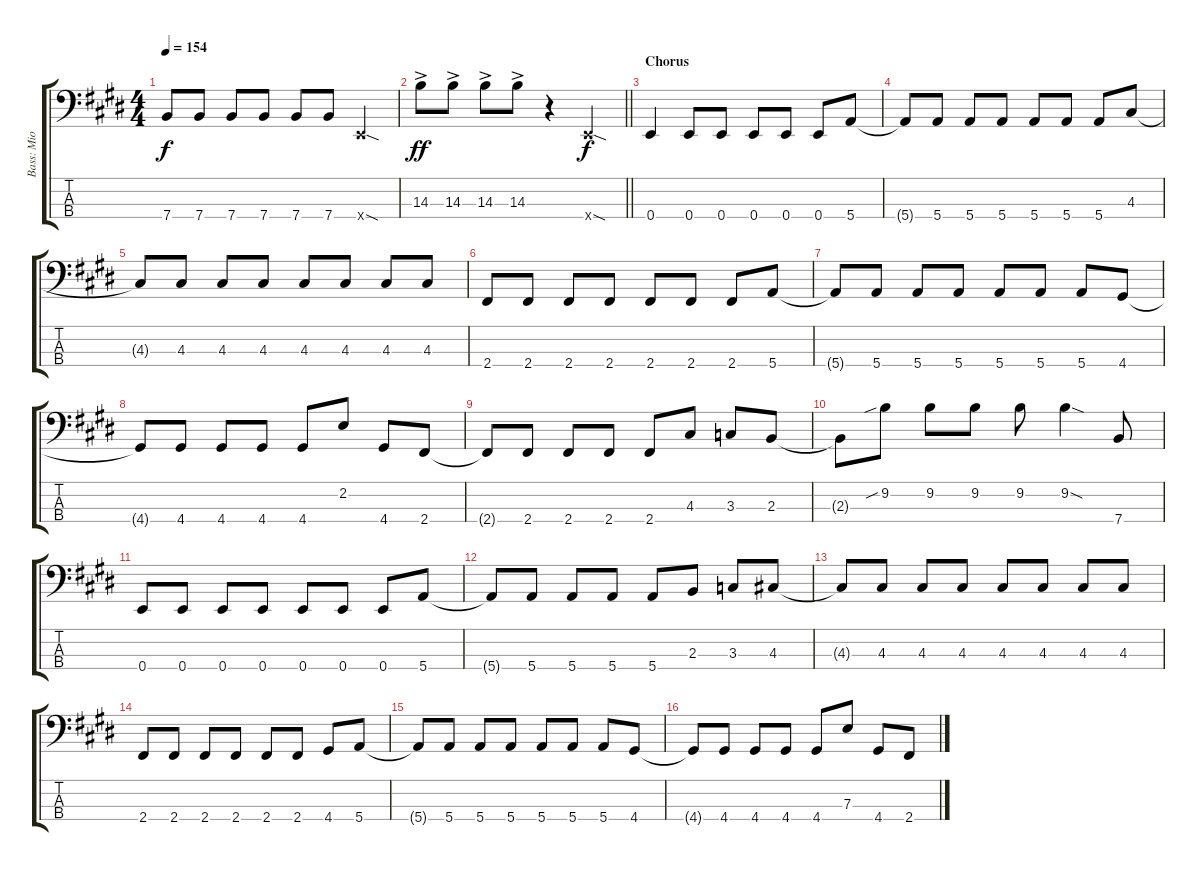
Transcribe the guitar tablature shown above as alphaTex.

\track ("Bass: Mio Akiyama" "Bass: Mio ") {instrument electricbassfinger}
\staff {score tabs}
\tuning (G2 D2 A1 E1) {hide}
\ts (4 4)
\tempo 154
\clef f4
\ks e
7.4{t}.8{dy f} 7.4.8 7.4.8 7.4.8 7.4.8 7.4.8 0.4{sod x}.4 |
\barLineRight lightlight
14.3{ac}.8{dy ff} 14.3{ac}.8 14.3{ac}.8 14.3{ac}.8 r.4 0.4{sod x}.4{dy f} |
\section ("" "Chorus")
0.4.4 0.4.8 0.4.8 0.4.8 0.4.8 0.4.8 5.4.8 |
5.4{t}.8 5.4.8 5.4.8 5.4.8 5.4.8 5.4.8 5.4.8 4.3.8 |
4.3{t}.8 4.3.8 4.3.8 4.3.8 4.3.8 4.3.8 4.3.8 4.3.8 |
2.4.8 2.4.8 2.4.8 2.4.8 2.4.8 2.4.8 2.4.8 5.4.8 |
5.4{t}.8 5.4.8 5.4.8 5.4.8 5.4.8 5.4.8 5.4.8 4.4.8 |
4.4{t}.8 4.4.8 4.4.8 4.4.8 4.4.8 2.2.8 4.4.8 2.4.8 |
2.4{t}.8 2.4.8 2.4.8 2.4.8 2.4.8 4.3.8 3.3.8 2.3.8 |
2.3{t}.8 9.2{sib}.8 9.2.8 9.2.8 9.2.8 9.2{sod}.4 7.4.8 |
0.4.8 0.4.8 0.4.8 0.4.8 0.4.8 0.4.8 0.4.8 5.4.8 |
5.4{t}.8 5.4.8 5.4.8 5.4.8 5.4.8 2.3.8 3.3.8 4.3.8 |
4.3{t}.8 4.3.8 4.3.8 4.3.8 4.3.8 4.3.8 4.3.8 4.3.8 |
2.4.8 2.4.8 2.4.8 2.4.8 2.4.8 2.4.8 4.4.8 5.4.8 |
5.4{t}.8 5.4.8 5.4.8 5.4.8 5.4.8 5.4.8 5.4.8 4.4.8 |
4.4{t}.8 4.4.8 4.4.8 4.4.8 4.4.8 7.3.8 4.4.8 2.4.8
